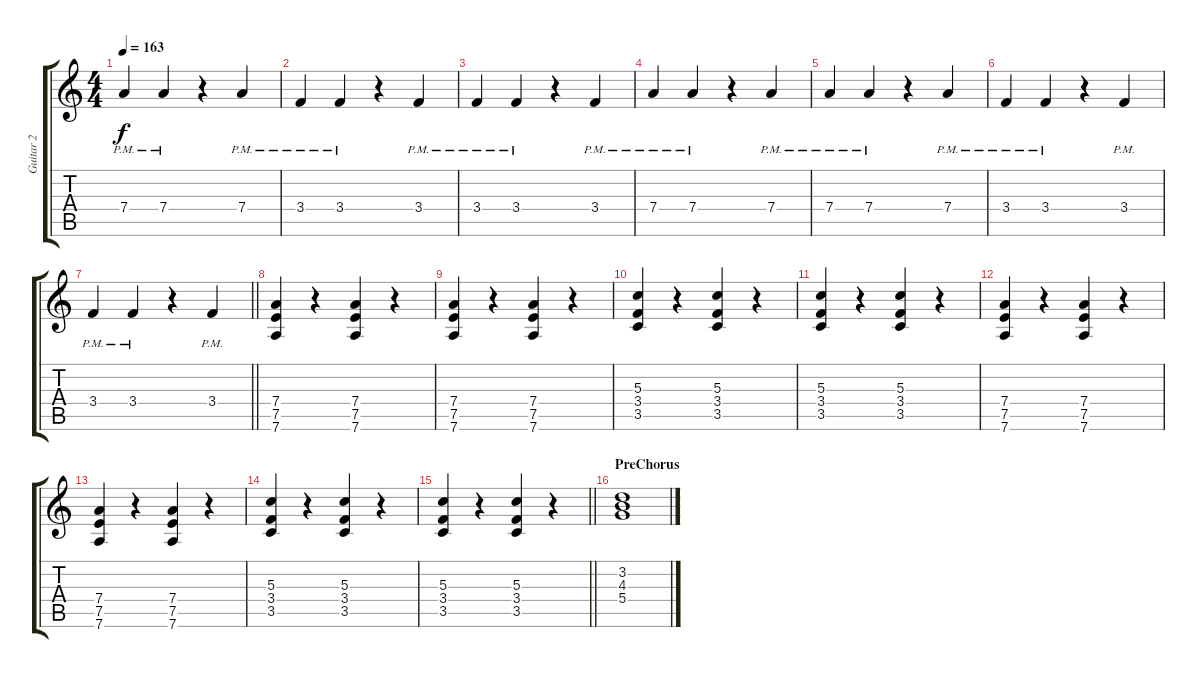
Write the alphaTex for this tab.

\track ("Guitar 2" "Guitar 2") {instrument distortionguitar}
\staff {score tabs}
\tuning (E4 B3 G3 D3 A2 D2) {hide}
\ts (4 4)
\tempo 163
\clef g2
\ks c
7.4{pm}.4{dy f} 7.4{pm}.4 r.4 7.4{pm}.4 |
3.4{pm}.4 3.4{pm}.4 r.4 3.4{pm}.4 |
3.4{pm}.4 3.4{pm}.4 r.4 3.4{pm}.4 |
7.4{pm}.4 7.4{pm}.4 r.4 7.4{pm}.4 |
7.4{pm}.4 7.4{pm}.4 r.4 7.4{pm}.4 |
3.4{pm}.4 3.4{pm}.4 r.4 3.4{pm}.4 |
\barLineRight lightlight
3.4{pm}.4 3.4{pm}.4 r.4 3.4{pm}.4 |
(7.4 7.5 7.6).4{volume 14 instrument distortionguitar} r.4 (7.4 7.5 7.6).4 r.4 |
(7.4 7.5 7.6).4 r.4 (7.4 7.5 7.6).4 r.4 |
(5.3 3.4 3.5).4 r.4 (5.3 3.4 3.5).4 r.4 |
(5.3 3.4 3.5).4 r.4 (5.3 3.4 3.5).4 r.4 |
(7.4 7.5 7.6).4 r.4 (7.4 7.5 7.6).4 r.4 |
(7.4 7.5 7.6).4 r.4 (7.4 7.5 7.6).4 r.4 |
(5.3 3.4 3.5).4 r.4 (5.3 3.4 3.5).4 r.4 |
\barLineRight lightlight
(5.3 3.4 3.5).4 r.4 (5.3 3.4 3.5).4 r.4 |
\section ("" "PreChorus")
(3.2 4.3 5.4).1
